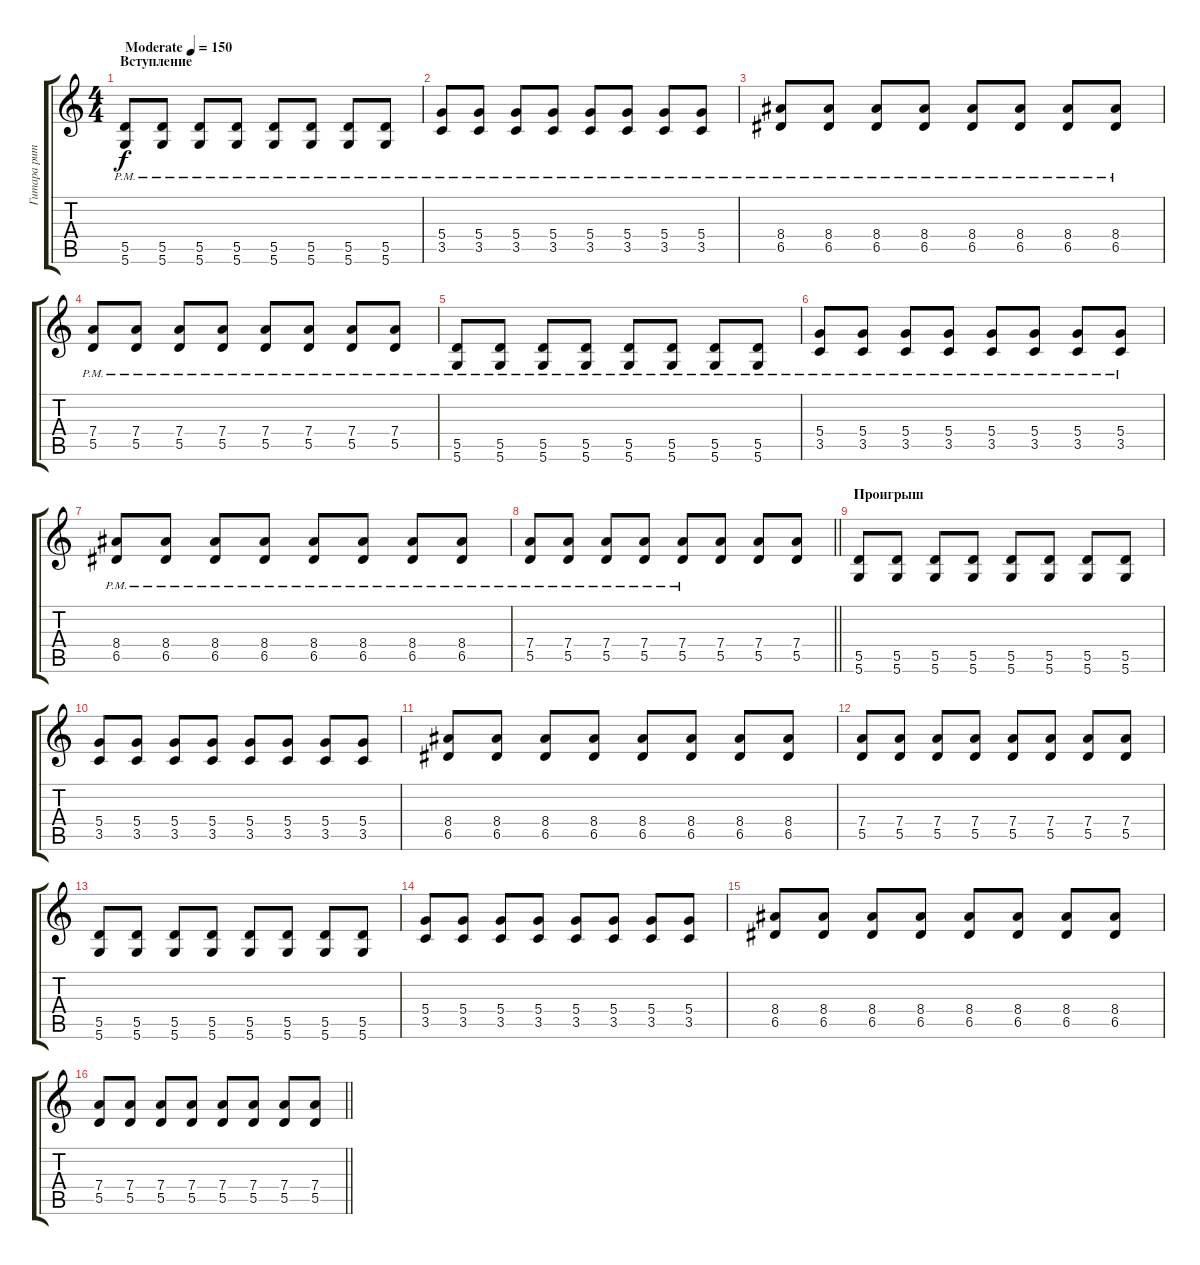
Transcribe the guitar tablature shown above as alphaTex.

\track ("Гитара ритм " "Гитара рит") {instrument distortionguitar}
\staff {score tabs}
\tuning (E4 B3 G3 D3 A2 D2) {hide}
\ts (4 4)
\section ("" "Вступление ")
\tempo (150 "Moderate")
\clef g2
\ks c
(5.5{pm} 5.6{pm}).8{dy f instrument distortionguitar} (5.5{pm} 5.6{pm}).8 (5.5{pm} 5.6{pm}).8 (5.5{pm} 5.6{pm}).8 (5.5{pm} 5.6{pm}).8 (5.5{pm} 5.6{pm}).8 (5.5{pm} 5.6{pm}).8 (5.5{pm} 5.6{pm}).8 |
(5.4{pm} 3.5{pm}).8 (5.4{pm} 3.5{pm}).8 (5.4{pm} 3.5{pm}).8 (5.4{pm} 3.5{pm}).8 (5.4{pm} 3.5{pm}).8 (5.4{pm} 3.5{pm}).8 (5.4{pm} 3.5{pm}).8 (5.4{pm} 3.5{pm}).8 |
(8.4{pm} 6.5{pm}).8 (8.4{pm} 6.5{pm}).8 (8.4{pm} 6.5{pm}).8 (8.4{pm} 6.5{pm}).8 (8.4{pm} 6.5{pm}).8 (8.4{pm} 6.5{pm}).8 (8.4{pm} 6.5{pm}).8 (8.4{pm} 6.5{pm}).8 |
(7.4{pm} 5.5{pm}).8 (7.4{pm} 5.5{pm}).8 (7.4{pm} 5.5{pm}).8 (7.4{pm} 5.5{pm}).8 (7.4{pm} 5.5{pm}).8 (7.4{pm} 5.5{pm}).8 (7.4{pm} 5.5{pm}).8 (7.4{pm} 5.5{pm}).8 |
(5.5{pm} 5.6{pm}).8 (5.5{pm} 5.6{pm}).8 (5.5{pm} 5.6{pm}).8 (5.5{pm} 5.6{pm}).8 (5.5{pm} 5.6{pm}).8 (5.5{pm} 5.6{pm}).8 (5.5{pm} 5.6{pm}).8 (5.5{pm} 5.6{pm}).8 |
(5.4{pm} 3.5{pm}).8 (5.4{pm} 3.5{pm}).8 (5.4{pm} 3.5{pm}).8 (5.4{pm} 3.5{pm}).8 (5.4{pm} 3.5{pm}).8 (5.4{pm} 3.5{pm}).8 (5.4{pm} 3.5{pm}).8 (5.4{pm} 3.5{pm}).8 |
(8.4{pm} 6.5{pm}).8 (8.4{pm} 6.5{pm}).8 (8.4{pm} 6.5{pm}).8 (8.4{pm} 6.5{pm}).8 (8.4{pm} 6.5{pm}).8 (8.4{pm} 6.5{pm}).8 (8.4{pm} 6.5{pm}).8 (8.4{pm} 6.5{pm}).8 |
\barLineRight lightlight
(7.4{pm} 5.5{pm}).8 (7.4{pm} 5.5{pm}).8 (7.4{pm} 5.5{pm}).8 (7.4{pm} 5.5{pm}).8 (7.4{pm} 5.5{pm}).8 (7.4 5.5).8 (7.4 5.5).8 (7.4 5.5).8 |
\section ("" "Проигрыш ")
(5.5 5.6).8 (5.5 5.6).8 (5.5 5.6).8 (5.5 5.6).8 (5.5 5.6).8 (5.5 5.6).8 (5.5 5.6).8 (5.5 5.6).8 |
(5.4 3.5).8 (5.4 3.5).8 (5.4 3.5).8 (5.4 3.5).8 (5.4 3.5).8 (5.4 3.5).8 (5.4 3.5).8 (5.4 3.5).8 |
(8.4 6.5).8 (8.4 6.5).8 (8.4 6.5).8 (8.4 6.5).8 (8.4 6.5).8 (8.4 6.5).8 (8.4 6.5).8 (8.4 6.5).8 |
(7.4 5.5).8 (7.4 5.5).8 (7.4 5.5).8 (7.4 5.5).8 (7.4 5.5).8 (7.4 5.5).8 (7.4 5.5).8 (7.4 5.5).8 |
(5.5 5.6).8 (5.5 5.6).8 (5.5 5.6).8 (5.5 5.6).8 (5.5 5.6).8 (5.5 5.6).8 (5.5 5.6).8 (5.5 5.6).8 |
(5.4 3.5).8 (5.4 3.5).8 (5.4 3.5).8 (5.4 3.5).8 (5.4 3.5).8 (5.4 3.5).8 (5.4 3.5).8 (5.4 3.5).8 |
(8.4 6.5).8 (8.4 6.5).8 (8.4 6.5).8 (8.4 6.5).8 (8.4 6.5).8 (8.4 6.5).8 (8.4 6.5).8 (8.4 6.5).8 |
\barLineRight lightlight
(7.4 5.5).8 (7.4 5.5).8 (7.4 5.5).8 (7.4 5.5).8 (7.4 5.5).8 (7.4 5.5).8 (7.4 5.5).8 (7.4 5.5).8
